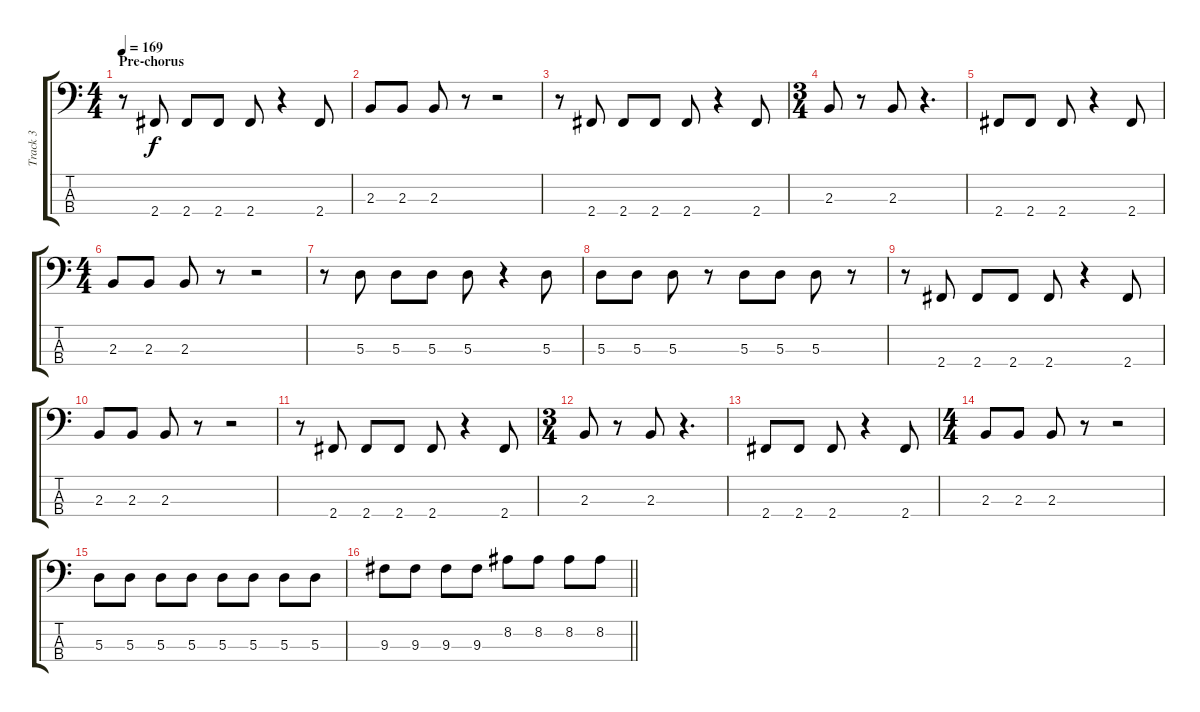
\track ("Track 3" "Track 3") {instrument electricbassfinger}
\staff {score tabs}
\tuning (G2 D2 A1 E1) {hide}
\ts (4 4)
\section ("" "Pre-chorus")
\tempo 169
\clef f4
\ks c
r.8{dy f} 2.4.8 2.4.8 2.4.8 2.4.8 r.4 2.4.8 |
2.3.8 2.3.8 2.3.8 r.8 r.2 |
r.8 2.4.8 2.4.8 2.4.8 2.4.8 r.4 2.4.8 |
\ts (3 4)
2.3.8 r.8 2.3.8 r.4{d} |
2.4.8 2.4.8 2.4.8 r.4 2.4.8 |
\ts (4 4)
2.3.8 2.3.8 2.3.8 r.8 r.2 |
r.8 5.3.8 5.3.8 5.3.8 5.3.8 r.4 5.3.8 |
5.3.8 5.3.8 5.3.8 r.8 5.3.8 5.3.8 5.3.8 r.8 |
r.8 2.4.8 2.4.8 2.4.8 2.4.8 r.4 2.4.8 |
2.3.8 2.3.8 2.3.8 r.8 r.2 |
r.8 2.4.8 2.4.8 2.4.8 2.4.8 r.4 2.4.8 |
\ts (3 4)
2.3.8 r.8 2.3.8 r.4{d} |
2.4.8 2.4.8 2.4.8 r.4 2.4.8 |
\ts (4 4)
2.3.8 2.3.8 2.3.8 r.8 r.2 |
5.3.8 5.3.8 5.3.8 5.3.8 5.3.8 5.3.8 5.3.8 5.3.8 |
\barLineRight lightlight
9.3.8 9.3.8 9.3.8 9.3.8 8.2.8 8.2.8 8.2.8 8.2.8
